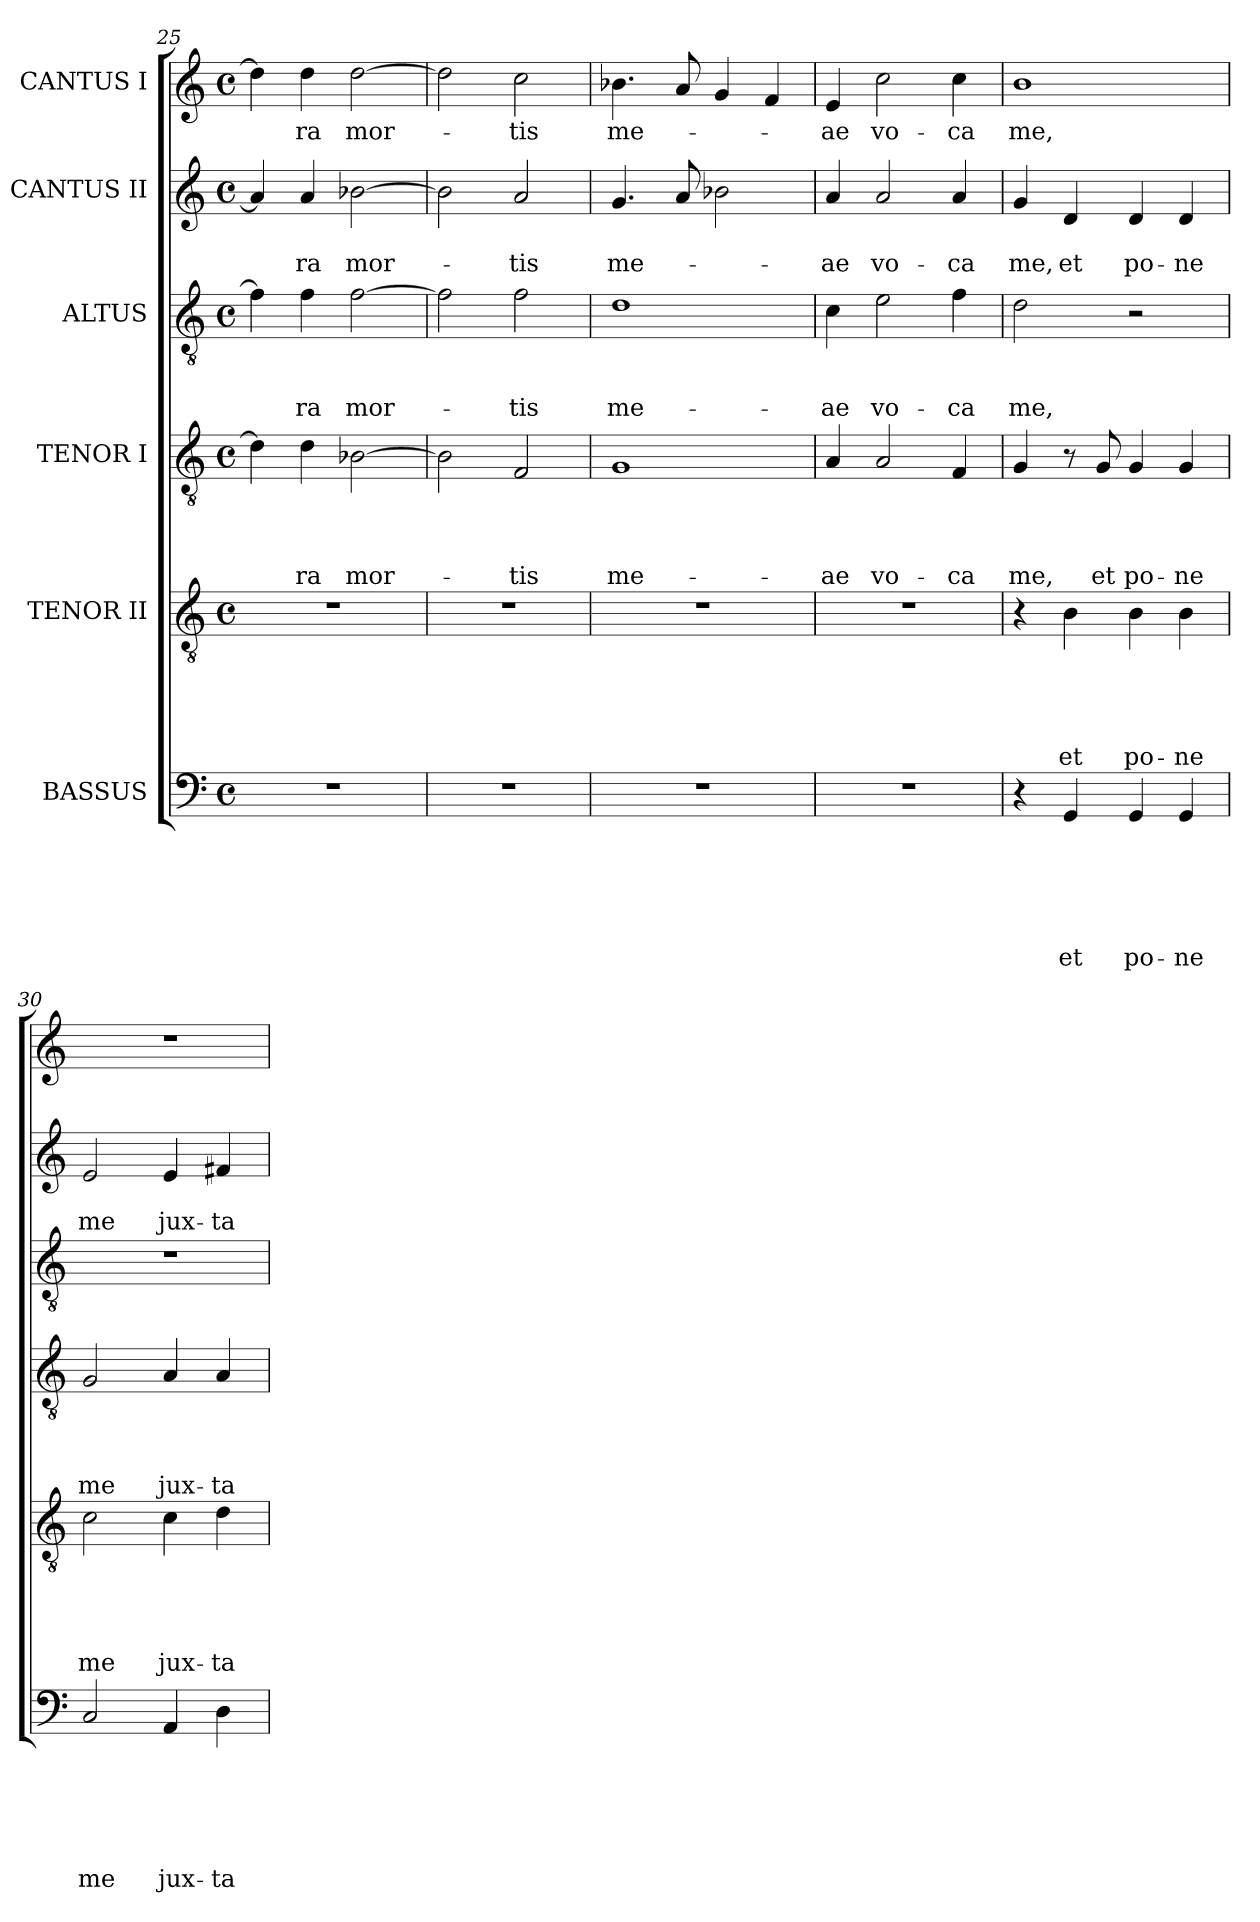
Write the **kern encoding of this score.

**kern	**text	**text	**text	**text	**text	**text	**kern	**text	**text	**text	**text	**text	**kern	**text	**text	**text	**text	**kern	**text	**text	**text	**kern	**text	**text	**kern	**text
*part6	*part6	*part6	*part6	*part6	*part6	*part6	*part5	*part5	*part5	*part5	*part5	*part5	*part4	*part4	*part4	*part4	*part4	*part3	*part3	*part3	*part3	*part2	*part2	*part2	*part1	*part1
*staff6	*staff6	*staff6	*staff6	*staff6	*staff6	*staff6	*staff5	*staff5	*staff5	*staff5	*staff5	*staff5	*staff4	*staff4	*staff4	*staff4	*staff4	*staff3	*staff3	*staff3	*staff3	*staff2	*staff2	*staff2	*staff1	*staff1
*I"BASSUS	*	*	*	*	*	*	*I"TENOR II	*	*	*	*	*	*I"TENOR I	*	*	*	*	*I"ALTUS	*	*	*	*I"CANTUS II	*	*	*I"CANTUS I	*
*clefF4	*	*	*	*	*	*	*clefGv2	*	*	*	*	*	*clefGv2	*	*	*	*	*clefGv2	*	*	*	*clefG2	*	*	*clefG2	*
*k[]	*	*	*	*	*	*	*k[]	*	*	*	*	*	*k[]	*	*	*	*	*k[]	*	*	*	*k[]	*	*	*k[]	*
*C:	*	*	*	*	*	*	*C:	*	*	*	*	*	*C:	*	*	*	*	*C:	*	*	*	*C:	*	*	*C:	*
*M4/4	*	*	*	*	*	*	*M4/4	*	*	*	*	*	*M4/4	*	*	*	*	*M4/4	*	*	*	*M4/4	*	*	*M4/4	*
*met(c)	*	*	*	*	*	*	*met(c)	*	*	*	*	*	*met(c)	*	*	*	*	*met(c)	*	*	*	*met(c)	*	*	*met(c)	*
=25	=25	=25	=25	=25	=25	=25	=25	=25	=25	=25	=25	=25	=25	=25	=25	=25	=25	=25	=25	=25	=25	=25	=25	=25	=25	=25
1r	.	.	.	.	.	.	1r	.	.	.	.	.	4d\]	.	.	.	.	4f\]	.	.	.	4a/]	.	.	4dd\]	.
.	.	.	.	.	.	.	.	.	.	.	.	.	4d\	.	.	.	-ra	4f\	.	.	-ra	4a/	.	-ra	4dd\	-ra
.	.	.	.	.	.	.	.	.	.	.	.	.	[2B-X\	.	.	.	mor-	[2f\	.	.	mor-	[2b-X\	.	mor-	[2dd\	mor-
=26	=26	=26	=26	=26	=26	=26	=26	=26	=26	=26	=26	=26	=26	=26	=26	=26	=26	=26	=26	=26	=26	=26	=26	=26	=26	=26
1r	.	.	.	.	.	.	1r	.	.	.	.	.	2B-\]	.	.	.	.	2f\]	.	.	.	2b-\]	.	.	2dd\]	.
.	.	.	.	.	.	.	.	.	.	.	.	.	2F/	.	.	.	-tis	2f\	.	.	-tis	2a/	.	-tis	2cc\	-tis
=27	=27	=27	=27	=27	=27	=27	=27	=27	=27	=27	=27	=27	=27	=27	=27	=27	=27	=27	=27	=27	=27	=27	=27	=27	=27	=27
1r	.	.	.	.	.	.	1r	.	.	.	.	.	1G	.	.	.	me-	1d	.	.	me-	4.g/	.	me-	4.b-X\	me-
.	.	.	.	.	.	.	.	.	.	.	.	.	.	.	.	.	.	.	.	.	.	8a/	.	.	8a/	.
.	.	.	.	.	.	.	.	.	.	.	.	.	.	.	.	.	.	.	.	.	.	2b-X\	.	.	4g/	.
.	.	.	.	.	.	.	.	.	.	.	.	.	.	.	.	.	.	.	.	.	.	.	.	.	4f/	.
!!LO:PB:g=z
=28	=28	=28	=28	=28	=28	=28	=28	=28	=28	=28	=28	=28	=28	=28	=28	=28	=28	=28	=28	=28	=28	=28	=28	=28	=28	=28
1r	.	.	.	.	.	.	1r	.	.	.	.	.	4A/	.	.	.	-ae	4c\	.	.	-ae	4a/	.	-ae	4e/	-ae
.	.	.	.	.	.	.	.	.	.	.	.	.	2A/	.	.	.	vo-	2e\	.	.	vo-	2a/	.	vo-	2cc\	vo-
.	.	.	.	.	.	.	.	.	.	.	.	.	4F/	.	.	.	-ca	4f\	.	.	-ca	4a/	.	-ca	4cc\	-ca
=29	=29	=29	=29	=29	=29	=29	=29	=29	=29	=29	=29	=29	=29	=29	=29	=29	=29	=29	=29	=29	=29	=29	=29	=29	=29	=29
4r	.	.	.	.	.	.	4r	.	.	.	.	.	4G/	.	.	.	me,	2d\	.	.	me,	4g/	.	me,	1b	me,
4GG/	.	.	.	.	.	et	4B\	.	.	.	.	et	8r	.	.	.	.	.	.	.	.	4d/	.	et	.	.
.	.	.	.	.	.	.	.	.	.	.	.	.	8G/	.	.	.	et	.	.	.	.	.	.	.	.	.
4GG/	.	.	.	.	.	po-	4B\	.	.	.	.	po-	4G/	.	.	.	po-	2r	.	.	.	4d/	.	po-	.	.
4GG/	.	.	.	.	.	-ne	4B\	.	.	.	.	-ne	4G/	.	.	.	-ne	.	.	.	.	4d/	.	-ne	.	.
=30	=30	=30	=30	=30	=30	=30	=30	=30	=30	=30	=30	=30	=30	=30	=30	=30	=30	=30	=30	=30	=30	=30	=30	=30	=30	=30
2C/	.	.	.	.	.	me	2c\	.	.	.	.	me	2G/	.	.	.	me	1r	.	.	.	2e/	.	me	1r	.
4AA/	.	.	.	.	.	jux-	4c\	.	.	.	.	jux-	4A/	.	.	.	jux-	.	.	.	.	4e/	.	jux-	.	.
4D\	.	.	.	.	.	-ta	4d\	.	.	.	.	-ta	4A/	.	.	.	-ta	.	.	.	.	4f#X/	.	-ta	.	.
=	=	=	=	=	=	=	=	=	=	=	=	=	=	=	=	=	=	=	=	=	=	=	=	=	=	=
*-	*-	*-	*-	*-	*-	*-	*-	*-	*-	*-	*-	*-	*-	*-	*-	*-	*-	*-	*-	*-	*-	*-	*-	*-	*-	*-
